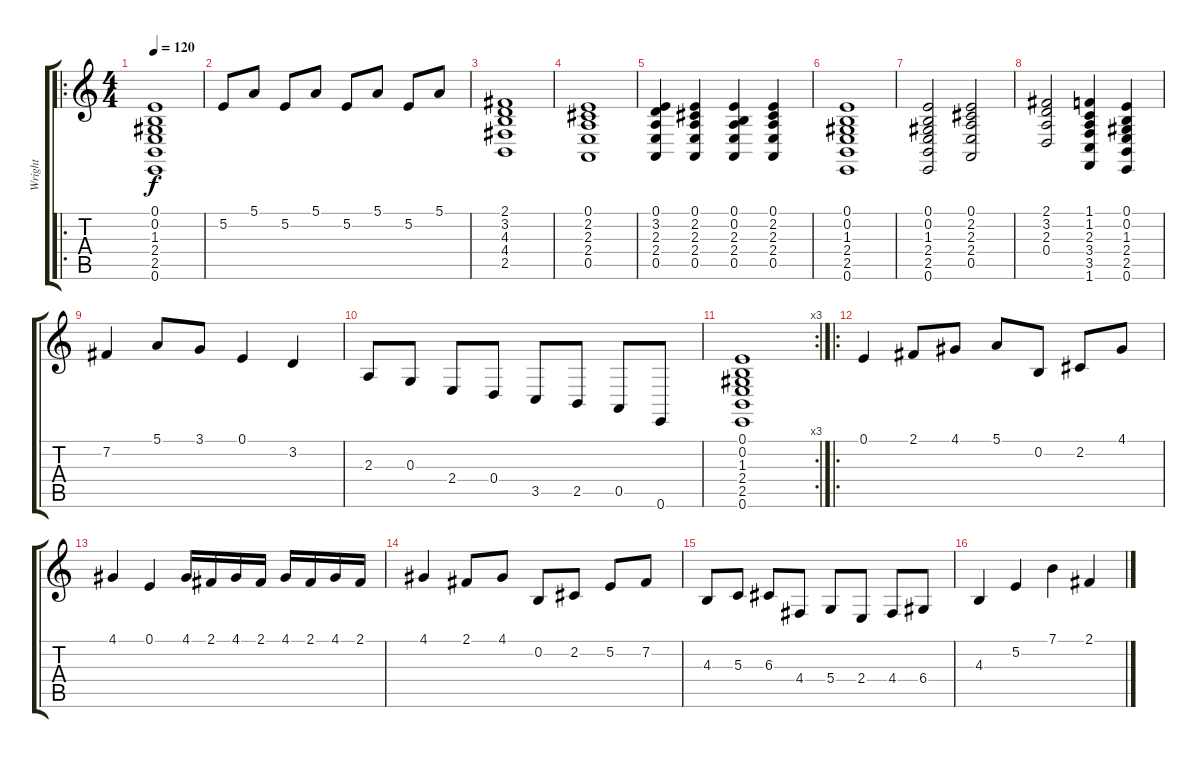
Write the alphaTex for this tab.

\track ("Wright" "Wright") {instrument drawbarorgan}
\staff {score tabs}
\tuning (E4 B3 G3 D3 A2 E2) {hide}
\ro
\ts (4 4)
\tempo 120
\clef g2
\ks c
(0.1 0.2 1.3 2.4 2.5 0.6).1{dy f instrument drawbarorgan} |
5.2.8 5.1.8 5.2.8 5.1.8 5.2.8 5.1.8 5.2.8 5.1.8 |
(2.1 3.2 4.3 4.4 2.5).1 |
(0.1 2.2 2.3 2.4 0.5).1 |
(0.1 3.2 2.3 2.4 0.5).4 (0.1 2.2 2.3 2.4 0.5).4 (0.1 0.2 2.3 2.4 0.5).4 (0.1 2.2 2.3 2.4 0.5).4 |
(0.1 0.2 1.3 2.4 2.5 0.6).1 |
(0.1 0.2 1.3 2.4 2.5 0.6).2 (0.1 2.2 2.3 2.4 0.5).2 |
(2.1 3.2 2.3 0.4).2 (1.1 1.2 2.3 3.4 3.5 1.6).4 (0.1 0.2 1.3 2.4 2.5 0.6).4 |
7.2.4 5.1.8 3.1.8 0.1.4 3.2.4 |
2.3.8 0.3.8 2.4.8 0.4.8 3.5.8 2.5.8 0.5.8 0.6.8 |
\rc 3
(0.1 0.2 1.3 2.4 2.5 0.6).1 |
\ro
0.1.4 2.1.8 4.1.8 5.1.8 0.2.8 2.2.8 4.1.8 |
4.1.4 0.1.4 4.1.16 2.1.16 4.1.16 2.1.16 4.1.16 2.1.16 4.1.16 2.1.16 |
4.1.4 2.1.8 4.1.8 0.2.8 2.2.8 5.2.8 7.2.8 |
4.3.8 5.3.8 6.3.8 4.4.8 5.4.8 2.4.8 4.4.8 6.4.8 |
4.3.4 5.2.4 7.1.4 2.1.4
